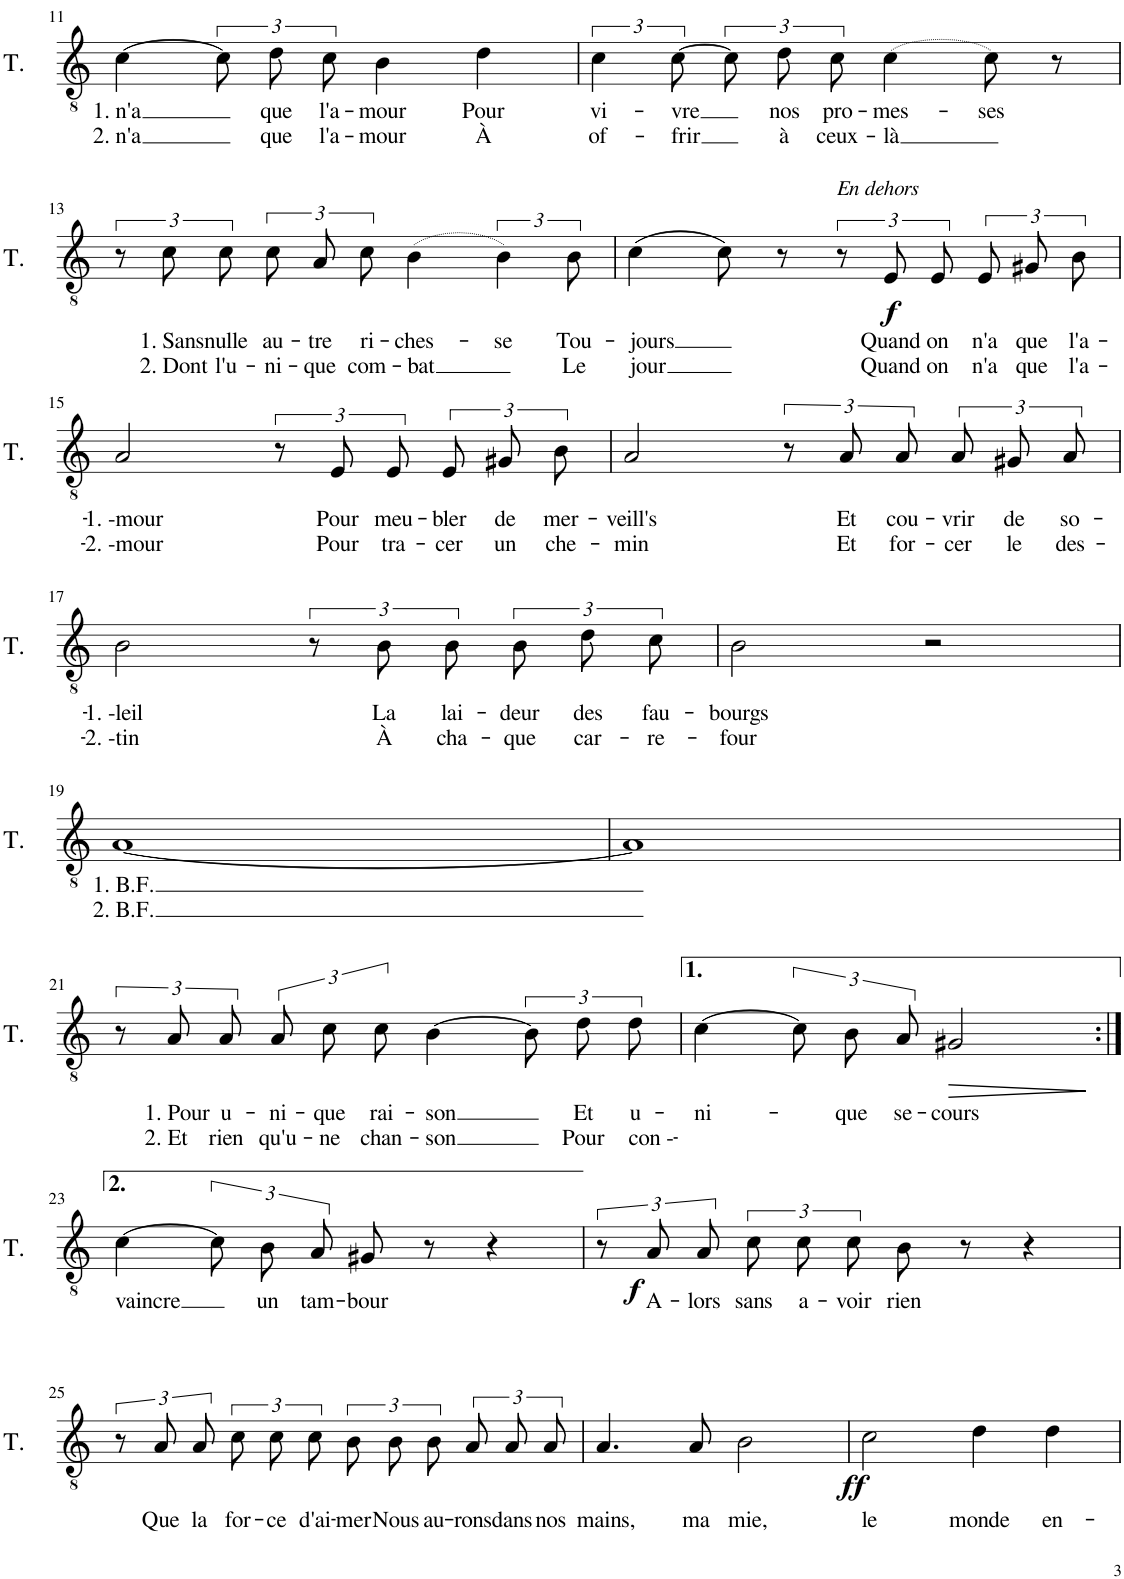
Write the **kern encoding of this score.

**kern	**text	**text	**dynam
*part1	*part1	*part1	*part1
*staff1	*staff1	*staff1	*staff1
*I"T.	*	*	*
*I'T.	*	*	*
!!LO:PB:g=z
*clefGv2	*	*	*
*k[]	*	*	*
*M4/4	*	*	*
*met(c)	*	*	*
=11	=11	=11	=11
!	!LO:LY:b	!LO:LY:b	!
[4c\	1. n'a	2. n'a	.
12c\L]	.	.	.
!	!LO:LY:b	!LO:LY:b	!
12d\	que	que	.
!	!LO:LY:b	!LO:LY:b	!
12c\J	l'a-	l'a-	.
!	!LO:LY:b	!LO:LY:b	!
4B\	-mour	-mour	.
!	!LO:LY:b	!LO:LY:b	!
4d\	Pour	À	.
=12	=12	=12	=12
!	!LO:LY:b	!LO:LY:b	!
6c\	vi-	of-	.
!	!LO:LY:b	!LO:LY:b	!
[12c\	-vre	-frir	.
12c\L]	.	.	.
!	!LO:LY:b	!LO:LY:b	!
12d\	nos	à	.
!	!LO:LY:b	!LO:LY:b	!
12c\J	pro-	ceux-	.
!LO:T:dot	!LO:LY:b	!LO:LY:b	!
[4c\	-mes-	-là	.
!	!LO:LY:b	!	!
8c\]	-ses	.	.
8r	.	.	.
!!LO:LB:g=z
=13	=13	=13	=13
12r	.	.	.
!	!LO:LY:b	!LO:LY:b	!
12c\L	1. Sans	2. Dont	.
!	!LO:LY:b	!LO:LY:b	!
12c\J	nulle	l'u-	.
!	!LO:LY:b	!LO:LY:b	!
12c\L	au-	-ni-	.
!	!LO:LY:b	!LO:LY:b	!
12A\	-tre	-que	.
!	!LO:LY:b	!LO:LY:b	!
12c\J	ri-	com-	.
!	!LO:LY:b	!LO:LY:b	!
(4B\	-ches-	-bat	.
!	!LO:LY:b	!	!
6B\)	-se	.	.
!	!LO:LY:b	!LO:LY:b	!
12B\	Tou-	Le	.
=14	=14	=14	=14
!	!LO:LY:b	!LO:LY:b	!
(4c\	-jours	jour	.
8c\)	.	.	.
8r	.	.	.
!LO:TX:a:i:t=En dehors	!	!	!
12r	.	.	.
!	!LO:LY:b	!LO:LY:b	!LO:DY:b
12E/L	Quand	Quand	f
!	!LO:LY:b	!LO:LY:b	!
12E/J	on	on	.
!	!LO:LY:b	!LO:LY:b	!
12E/L	n'a	n'a	.
!	!LO:LY:b	!LO:LY:b	!
12G#X/	que	que	.
!	!LO:LY:b	!LO:LY:b	!
12B/J	l'a-	l'a-	.
!!LO:LB:g=z
=15	=15	=15	=15
!	!LO:LY:b	!LO:LY:b	!
2A/	-1. -mour	-2. -mour	.
12r	.	.	.
!	!LO:LY:b	!LO:LY:b	!
12E/L	Pour	Pour	.
!	!LO:LY:b	!LO:LY:b	!
12E/J	meu-	tra-	.
!	!LO:LY:b	!LO:LY:b	!
12E/L	-bler	-cer	.
!	!LO:LY:b	!LO:LY:b	!
12G#X/	de	un	.
!	!LO:LY:b	!LO:LY:b	!
12B/J	mer-	che-	.
=16	=16	=16	=16
!	!LO:LY:b	!LO:LY:b	!
2A/	-veill's	-min	.
12r	.	.	.
!	!LO:LY:b	!LO:LY:b	!
12A/L	Et	Et	.
!	!LO:LY:b	!LO:LY:b	!
12A/J	cou-	for-	.
!	!LO:LY:b	!LO:LY:b	!
12A/L	-vrir	-cer	.
!	!LO:LY:b	!LO:LY:b	!
12G#X/	de	le	.
!	!LO:LY:b	!LO:LY:b	!
12A/J	so-	des-	.
!!LO:LB:g=z
=17	=17	=17	=17
!	!LO:LY:b	!LO:LY:b	!
2B\	-1. -leil	-2. -tin	.
12r	.	.	.
!	!LO:LY:b	!LO:LY:b	!
12B\L	La	À	.
!	!LO:LY:b	!LO:LY:b	!
12B\J	lai-	cha-	.
!	!LO:LY:b	!LO:LY:b	!
12B\L	-deur	-que	.
!	!LO:LY:b	!LO:LY:b	!
12d\	des	car-	.
!	!LO:LY:b	!LO:LY:b	!
12c\J	fau-	-re-	.
=18	=18	=18	=18
!	!LO:LY:b	!LO:LY:b	!
2B\	-bourgs	-four	.
2r	.	.	.
!!LO:LB:g=z
=19	=19	=19	=19
!	!LO:LY:b	!LO:LY:b	!
[1A	1. B.F.	2. B.F.	.
=20	=20	=20	=20
1A]	.	.	.
!!LO:LB:g=z
=21	=21	=21	=21
12r	.	.	.
!	!LO:LY:b	!LO:LY:b	!
12A/L	1. Pour	2. Et	.
!	!LO:LY:b	!LO:LY:b	!
12A/J	u-	rien	.
!	!LO:LY:b	!LO:LY:b	!
12A\L	-ni-	qu'u-	.
!	!LO:LY:b	!LO:LY:b	!
12c\	-que	-ne	.
!	!LO:LY:b	!LO:LY:b	!
12c\J	rai-	chan-	.
!	!LO:LY:b	!LO:LY:b	!
[4B\	-son	-son	.
12B\L]	.	.	.
!	!LO:LY:b	!LO:LY:b	!
12d\	Et	Pour	.
!	!LO:LY:b	!LO:LY:b	!
12d\J	u-	con --	.
=22	=22	=22	=22
!	!LO:LY:b	!	!
[4c\	-ni-	.	.
12c\L]	.	.	.
!	!LO:LY:b	!	!
12B\	-que	.	.
!	!LO:LY:b	!	!
12A\J	se-	.	.
!	!LO:LY:b	!	!LO:HP:b
2G#X/	-cours	.	>
.	.	.	]
!!LO:LB:g=z
=23:|!	=23:|!	=23:|!	=23:|!
!	!LO:LY:b	!	!
[4c\	vaincre	.	.
12c\L]	.	.	.
!	!LO:LY:b	!	!
12B\	un	.	.
!	!LO:LY:b	!	!
12A\J	tam-	.	.
!	!LO:LY:b	!	!
8G#X/	-bour	.	.
8r	.	.	.
4r	.	.	.
=24	=24	=24	=24
12r	.	.	.
!	!LO:LY:b	!	!LO:DY:b
12A/L	A-	.	f
!	!LO:LY:b	!	!
12A/J	-lors	.	.
!	!LO:LY:b	!	!
12c\L	sans	.	.
!	!LO:LY:b	!	!
12c\	a-	.	.
!	!LO:LY:b	!	!
12c\J	-voir	.	.
!	!LO:LY:b	!	!
8B\	rien	.	.
8r	.	.	.
4r	.	.	.
!!LO:LB:g=z
=25	=25	=25	=25
12r	.	.	.
!	!LO:LY:b	!	!
12A/L	Que	.	.
!	!LO:LY:b	!	!
12A/J	la	.	.
!	!LO:LY:b	!	!
12c\L	for-	.	.
!	!LO:LY:b	!	!
12c\	-ce	.	.
!	!LO:LY:b	!	!
12c\J	d'ai-	.	.
!	!LO:LY:b	!	!
12B\L	-mer	.	.
!	!LO:LY:b	!	!
12B\	Nous	.	.
!	!LO:LY:b	!	!
12B\J	au-	.	.
!	!LO:LY:b	!	!
12A/L	-rons	.	.
!	!LO:LY:b	!	!
12A/	dans	.	.
!	!LO:LY:b	!	!
12A/J	nos	.	.
=26	=26	=26	=26
!	!LO:LY:b	!	!
4.A/	mains,	.	.
!	!LO:LY:b	!	!
8A/	ma	.	.
!	!LO:LY:b	!	!
2B\	mie,	.	.
=27	=27	=27	=27
!	!LO:LY:b	!	!LO:DY:b
2c\	le	.	ff
!	!LO:LY:b	!	!
4d\	monde	.	.
!	!LO:LY:b	!	!
4d\	en-	.	.
=	=	=	=
*-	*-	*-	*-
